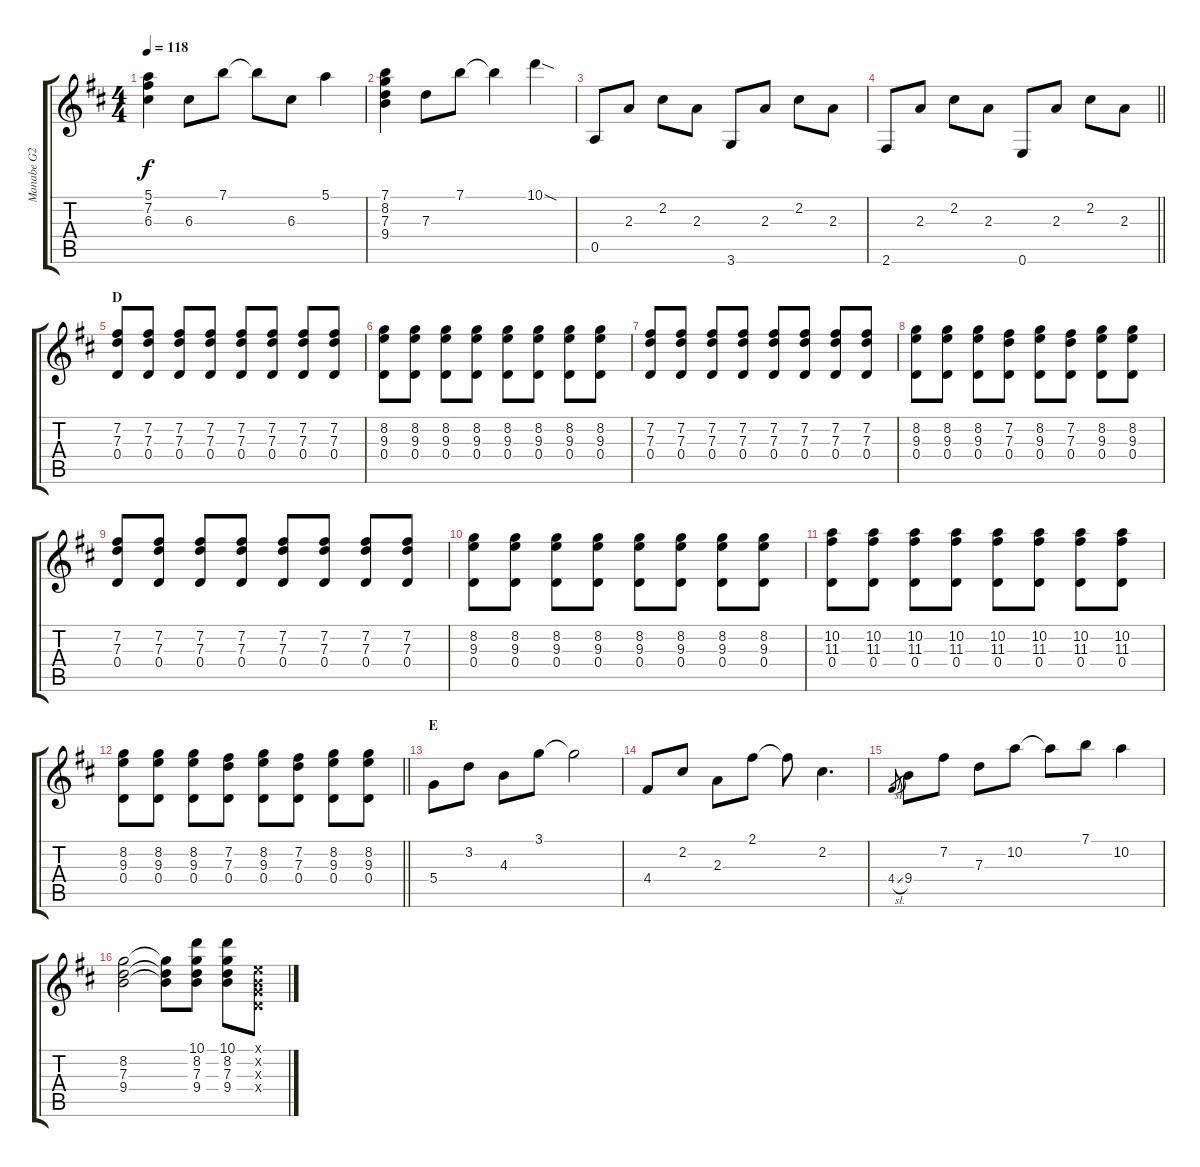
\track ("Manabe G2" "Manabe G2") {instrument overdrivenguitar}
\staff {score tabs}
\tuning (E4 B3 G3 D3 A2 E2) {hide}
\ts (4 4)
\tempo 118
\clef g2
\ks d
(5.1 7.2 6.3).4{dy f} 6.3.8 7.1.8 7.1{t}.8 6.3.8 5.1.4 |
(7.1 8.2 7.3 9.4).4 7.3.8 7.1.8 7.1{t}.4 10.1{sod}.4 |
0.5.8 2.3.8 2.2.8 2.3.8 3.6.8 2.3.8 2.2.8 2.3.8 |
\barLineRight lightlight
2.6.8 2.3.8 2.2.8 2.3.8 0.6.8 2.3.8 2.2.8 2.3.8 |
\section ("" "D")
(7.2 7.3 0.4).8 (7.2 7.3 0.4).8 (7.2 7.3 0.4).8 (7.2 7.3 0.4).8 (7.2 7.3 0.4).8 (7.2 7.3 0.4).8 (7.2 7.3 0.4).8 (7.2 7.3 0.4).8 |
(8.2 9.3 0.4).8 (8.2 9.3 0.4).8 (8.2 9.3 0.4).8 (8.2 9.3 0.4).8 (8.2 9.3 0.4).8 (8.2 9.3 0.4).8 (8.2 9.3 0.4).8 (8.2 9.3 0.4).8 |
(7.2 7.3 0.4).8 (7.2 7.3 0.4).8 (7.2 7.3 0.4).8 (7.2 7.3 0.4).8 (7.2 7.3 0.4).8 (7.2 7.3 0.4).8 (7.2 7.3 0.4).8 (7.2 7.3 0.4).8 |
(8.2 9.3 0.4).8 (8.2 9.3 0.4).8 (8.2 9.3 0.4).8 (7.2 7.3 0.4).8 (8.2 9.3 0.4).8 (7.2 7.3 0.4).8 (8.2 9.3 0.4).8 (8.2 9.3 0.4).8 |
(7.2 7.3 0.4).8 (7.2 7.3 0.4).8 (7.2 7.3 0.4).8 (7.2 7.3 0.4).8 (7.2 7.3 0.4).8 (7.2 7.3 0.4).8 (7.2 7.3 0.4).8 (7.2 7.3 0.4).8 |
(8.2 9.3 0.4).8 (8.2 9.3 0.4).8 (8.2 9.3 0.4).8 (8.2 9.3 0.4).8 (8.2 9.3 0.4).8 (8.2 9.3 0.4).8 (8.2 9.3 0.4).8 (8.2 9.3 0.4).8 |
(10.2 11.3 0.4).8 (10.2 11.3 0.4).8 (10.2 11.3 0.4).8 (10.2 11.3 0.4).8 (10.2 11.3 0.4).8 (10.2 11.3 0.4).8 (10.2 11.3 0.4).8 (10.2 11.3 0.4).8 |
\barLineRight lightlight
(8.2 9.3 0.4).8 (8.2 9.3 0.4).8 (8.2 9.3 0.4).8 (7.2 7.3 0.4).8 (8.2 9.3 0.4).8 (7.2 7.3 0.4).8 (8.2 9.3 0.4).8 (8.2 9.3 0.4).8 |
\section ("" "E")
5.4.8 3.2.8 4.3.8 3.1.8 3.1{t}.2 |
4.4.8 2.2.8 2.3.8 2.1.8 2.1{t}.8 2.2.4{d} |
4.4{sl}.8{gr} 9.4.8 7.2.8 7.3.8 10.2.8 10.2{t}.8 7.1.8 10.2.4 |
(8.2 7.3 9.4).2 (8.2{t} 7.3{t} 9.4{t}).8 (10.1 8.2 7.3 9.4).8 (10.1 8.2 7.3 9.4).8 (0.1{x} 0.2{x} 0.3{x} 0.4{x}).8
